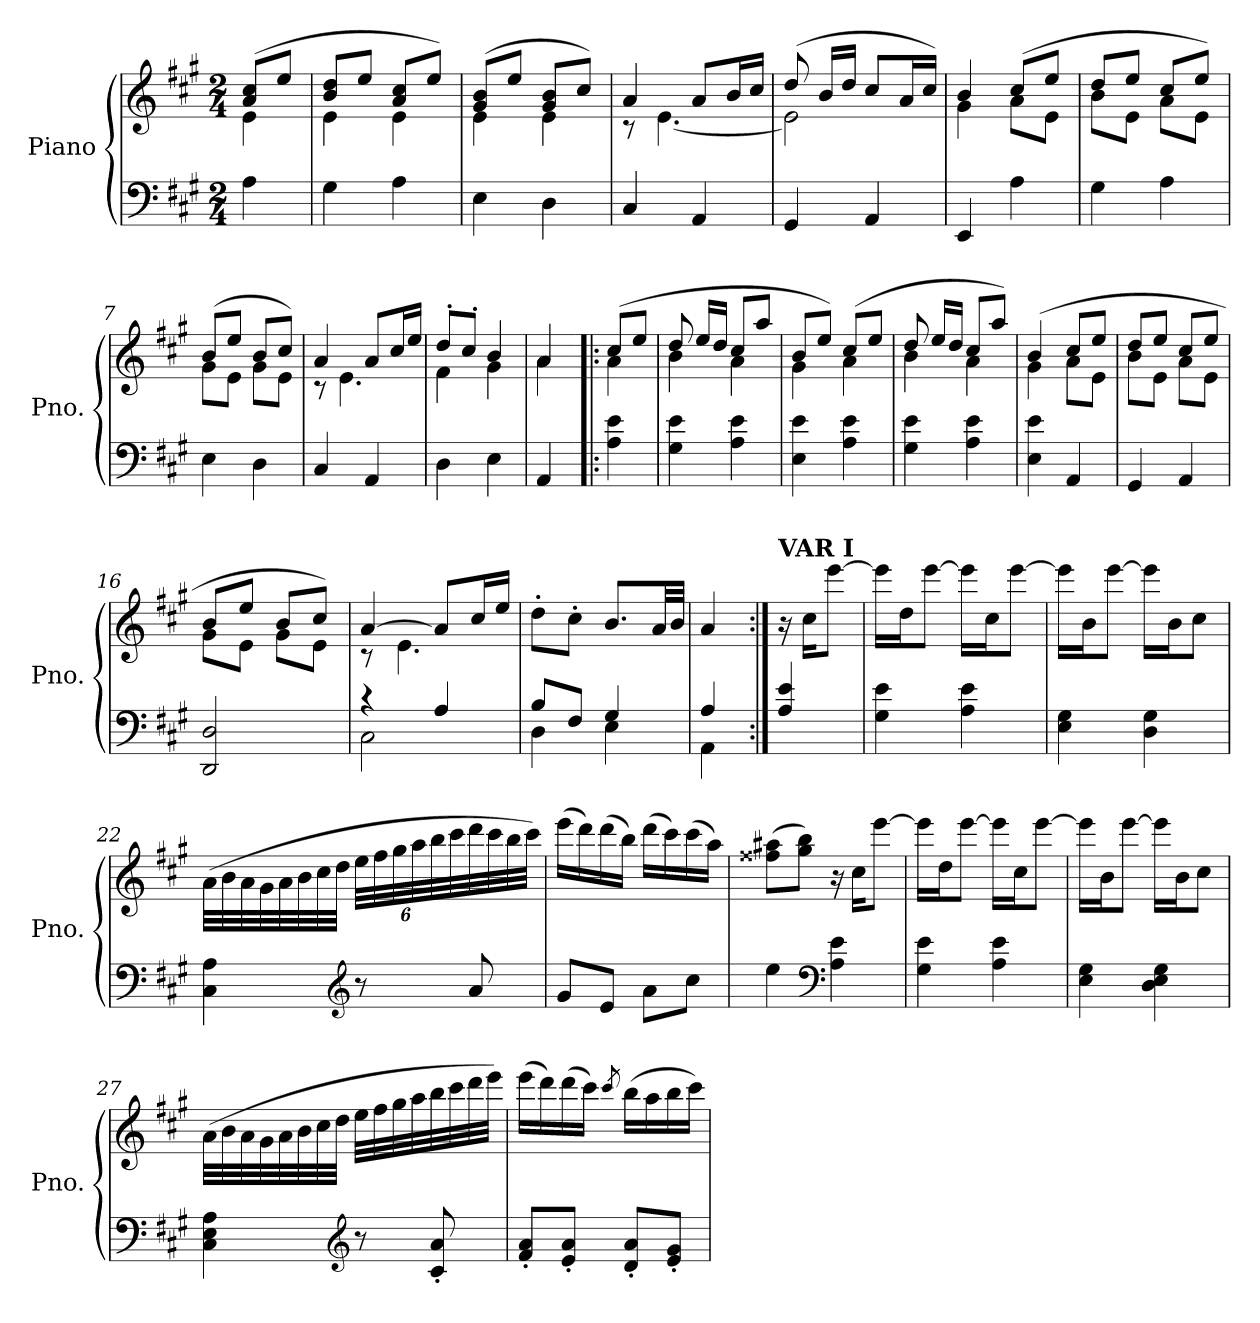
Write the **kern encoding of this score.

**kern	**kern
*part1	*part1
*staff2	*staff1
*I"Piano	*
*I'Pno.	*
*clefF4	*clefG2
*k[f#c#g#]	*k[f#c#g#]
*A:	*A:
*M2/4	*M2/4
=	=
*	*^
4A\	(>8a/ 8cc#/L	4e\
.	8ee/J	.
=1	=1	=1
4G#\	8b/ 8dd/L	4e\
.	8ee/J	.
4A\	8a/ 8cc#/L	4e\
.	8ee/J)	.
=2	=2	=2
4E\	(>8g#/ 8b/L	4e\
.	8ee/J	.
4D\	8g#/ 8b/L	4e\
.	8cc#/J)	.
=3	=3	=3
4C#/	4a/	8r
.	.	[4.e\
4AA/	8a/L	.
.	16b/L	.
.	16cc#/JJ	.
=4	=4	=4
4GG#/	(>8dd/	2e\]
.	16b/LL	.
.	16dd/JJ	.
4AA/	8cc#/L	.
.	16a/L	.
.	16cc#/JJ)	.
=5	=5	=5
4EE/	4b/	4g#\
4A\	(>8cc#/L	8a\L
.	8ee/J	8e\J
=6	=6	=6
4G#\	8dd/L	8b\L
.	8ee/J	8e\J
4A\	8cc#/L	8a\L
.	8ee/J)	8e\J
=7	=7	=7
4E\	(>8b/L	8g#\L
.	8ee/J	8e\J
4D\	8b/L	8g#\L
.	8cc#/J)	8e\J
=8	=8	=8
4C#/	4a/	8r
.	.	4.e\
4AA/	8a/L	.
.	16cc#/L	.
.	16ee/JJ	.
=9	=9	=9
4D\	8dd'/L	4f#\
.	8cc#'/J	.
4E\	4b/	4g#\
!!LO:LB:g=z	!!
=10	=10	=10
4AA/	4a/	4a\
=10X1!|:	=10X1!|:	=10X1!|:
4A\ 4e\	(>8cc#/L	4a\
.	8ee/J	.
=11	=11	=11
4G#\ 4e\	8dd/	4b\
.	16ee/LL	.
.	16dd/JJ	.
4A\ 4e\	8cc#/L	4a\
.	8aa/J	.
=12	=12	=12
4E\ 4e\	8b/L	4g#\
.	8ee/J)	.
4A\ 4e\	(>8cc#/L	4a\
.	8ee/J	.
=13	=13	=13
4G#\ 4e\	8dd/	4b\
.	16ee/LL	.
.	16dd/JJ	.
4A\ 4e\	8cc#/L	4a\
.	8aa/J)	.
=14	=14	=14
4E\ 4e\	(>4b/	4g#\
4AA/	8cc#/L	8a\L
.	8ee/J	8e\J
=15	=15	=15
4GG#/	8dd/L	8b\L
.	8ee/J	8e\J
4AA/	8cc#/L	8a\L
.	8ee/J	8e\J
=16	=16	=16
2DD/ 2D/	8b/L	8g#\L
.	8ee/J	8e\J
.	8b/L	8g#\L
.	8cc#/J)	8e\J
=17	=17	=17
*^	*	*
4r	2C#\	[4a/	8r
.	.	.	4.e\
4A/	.	8a/L]	.
.	.	16cc#/L	.
.	.	16ee/JJ	.
*	*	*v	*v
=18	=18	=18
8B/L	4D\	8dd'\L
8F#/J	.	8cc#'\J
4G#/	4E\	8.b/L
.	.	32a/LL
.	.	32b/JJJ
!!LO:LB:g=z
=19	=19	=19
4A/	4AA\	4a/
=19X2:|!	=19X2:|!	=19X2:|!
!	!	!LO:TX:a:B:t=VAR I
*v	*v	*
4A/ 4e/	16r
.	16cc#\KL
.	[8eee\J
=20	=20
4G#\ 4e\	16eee\LL]
.	16dd\J
.	[8eee\J
4A\ 4e\	16eee\LL]
.	16cc#\J
.	[8eee\J
=21	=21
4E\ 4G#\	16eee\LL]
.	16b\J
.	[8eee\J
4D\ 4G#\	16eee\LL]
.	16b\J
.	8cc#\J
=22	=22
4C#\ 4A\	(>32a\LLL
.	32b\
.	32a\
.	32g#\
.	32a\
.	32b\
.	32cc#\
.	32dd\JJJ
*clefG2	*
*	*Xbrackettup
8r	48ee\LLL
.	48ff#\
.	48gg#\
.	48aa\
.	48bb\
.	48ccc#\
8a/	32ddd\
.	32ccc#\
.	32bb\
.	32ccc#\JJJ)
!!LO:LB:g=z
=23	=23
8g#/L	(>16eee\LL
.	16ddd\)
8e/J	(>16ddd\
.	16bb\JJ)
8a\L	(>16ddd\LL
.	16ccc#\)
8cc#\J	(>16ccc#\
.	16aa\JJ)
=24	=24
4ee\	(>8ff##X\ 8aa#X\L
.	8gg#\ 8bb\J)
*clefF4	*
4A\ 4e\	16r
.	16cc#\KL
.	[8eee\J
=25	=25
4G#\ 4e\	16eee\LL]
.	16dd\J
.	[8eee\J
4A\ 4e\	16eee\LL]
.	16cc#\J
.	[8eee\J
=26	=26
4E\ 4G#\	16eee\LL]
.	16b\J
.	[8eee\J
4D\ 4E\ 4G#\	16eee\LL]
.	16b\J
.	8cc#\J
=27	=27
4C#\ 4E\ 4A\	(>32a\LLL
.	32b\
.	32a\
.	32g#\
.	32a\
.	32b\
.	32cc#\
.	32dd\JJJ
*clefG2	*
8r	32ee\LLL
.	32ff#\
.	32gg#\
.	32aa\
8c#/' 8a/'	32bb\
.	32ccc#\
.	32ddd\
.	32eee\JJJ)
!!LO:LB:g=z
=28	=28
8f#/' 8a/'L	(>16eee\LL
.	16ddd\)
8e/' 8a/'J	(>16ddd\
.	16ccc#\JJ)
.	8qccc#/
8d/' 8a/'L	(>16bb\LL
.	16aa\
8e/' 8g#/'J	16bb\
.	16ccc#\JJ)
=	=
*-	*-
